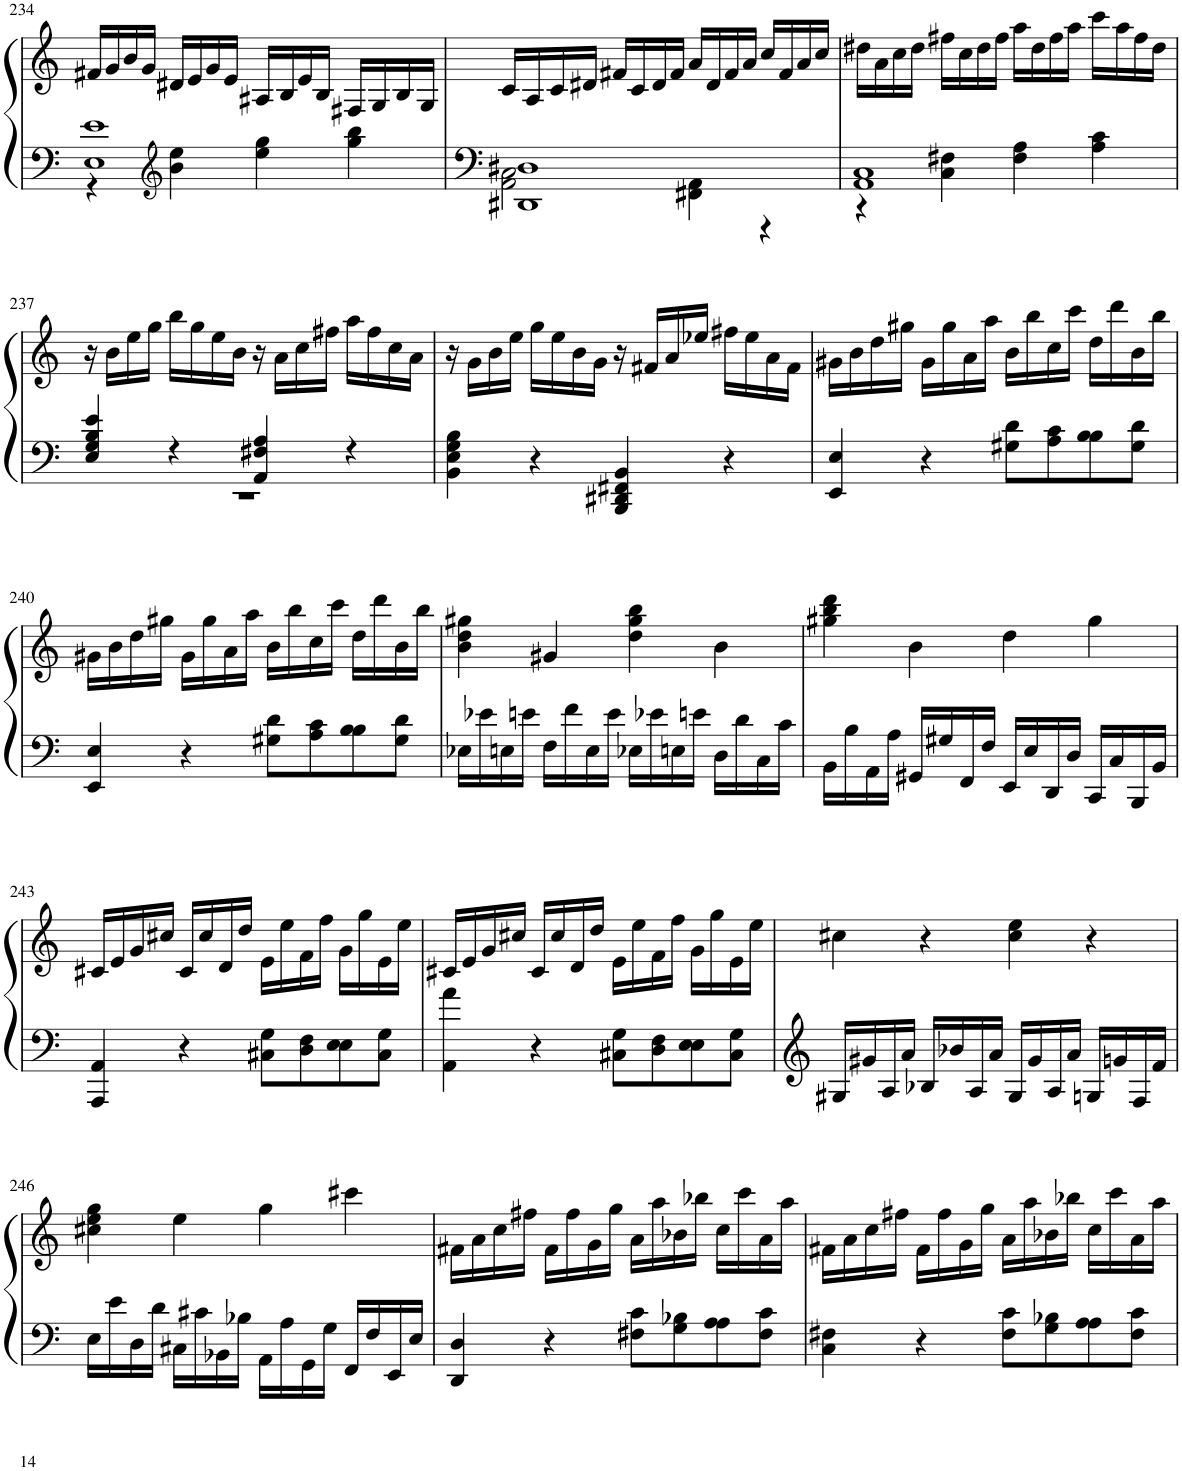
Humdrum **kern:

**kern	**kern
*part1	*part1
*staff2	*staff1
*I"Piano	*
*I'Pno.	*
!!LO:PB:g=z
*clefG2	*clefF4
*k[]	*k[]
*M4/4	*M4/4
*met(c)	*met(c)
=234	=234
*^	*
1E 1e	4r	16f#X/LL
.	.	16g/
.	.	16b/
.	.	16g/JJ
*clefG2	*	*
.	4b\ 4ee\	16d#X/LL
.	.	16e/
.	.	16g/
.	.	16e/JJ
.	4ee\ 4gg\	16A#X/LL
.	.	16B/
.	.	16e/
.	.	16B/JJ
.	4gg\ 4bb\	16F#X/LL
.	.	16G/
.	.	16B/
.	.	16G/JJ
=235	=235	=235
1DD#X 1D#X	2AA\ 2C\	16c/LL
.	.	16A/
.	.	16c/
.	.	16d#X/JJ
.	.	16f#X/LL
.	.	16c/
.	.	16d#/
.	.	16f#/JJ
.	4FF#X\ 4AA\	16a/LL
.	.	16d#/
.	.	16f#/
.	.	16a/JJ
.	4r	16cc/LL
.	.	16f#/
.	.	16a/
.	.	16cc/JJ
=236	=236	=236
1AA 1C	4r	16dd#X\LL
.	.	16a\
.	.	16cc\
.	.	16dd#\JJ
.	4C\ 4F#X\	16ff#X\LL
.	.	16cc\
.	.	16dd#\
.	.	16ff#\JJ
.	4F#\ 4A\	16aa\LL
.	.	16dd#\
.	.	16ff#\
.	.	16aa\JJ
.	4A\ 4c\	16ccc\LL
.	.	16aa\
.	.	16ff#\
.	.	16dd#\JJ
!!LO:LB:g=z
=237	=237	=237
4E/ 4G/ 4B/ 4e/	1r	16r
.	.	16b\LL
.	.	16ee\
.	.	16gg\JJ
4r	.	16bb\LL
.	.	16gg\
.	.	16ee\
.	.	16b\JJ
4AA/ 4F#X/ 4A/	.	16r
.	.	16a\LL
.	.	16cc\
.	.	16ff#X\JJ
4r	.	16aa\LL
.	.	16ff#\
.	.	16cc\
.	.	16a\JJ
*v	*v	*
=238	=238
4BB\ 4E\ 4G\ 4B\	16r
.	16g\LL
.	16b\
.	16ee\JJ
4r	16gg\LL
.	16ee\
.	16b\
.	16g\JJ
4BBB/ 4DD#X/ 4FF#X/ 4BB/	16r
.	16f#X/LL
.	16a/
.	16ee-X/JJ
4r	16ff#X\LL
.	16ee-\
.	16a\
.	16f#\JJ
=239	=239
4EE/ 4E/	16g#X\LL
.	16b\
.	16dd\
.	16gg#X\JJ
4r	16g#\LL
.	16gg#\
.	16a\
.	16aa\JJ
8G#X\ 8d\L	16b\LL
.	16bb\
8A\ 8c\	16cc\
.	16ccc\JJ
8B\ 8B\	16dd\LL
.	16ddd\
8G#\ 8d\J	16b\
.	16bb\JJ
!!LO:LB:g=z
=240	=240
4EE/ 4E/	16g#X\LL
.	16b\
.	16dd\
.	16gg#X\JJ
4r	16g#\LL
.	16gg#\
.	16a\
.	16aa\JJ
8G#X\ 8d\L	16b\LL
.	16bb\
8A\ 8c\	16cc\
.	16ccc\JJ
8B\ 8B\	16dd\LL
.	16ddd\
8G#\ 8d\J	16b\
.	16bb\JJ
=241	=241
16E-X\LL	4b\ 4dd\ 4gg#X\
16e-X\	.
16En\	.
16en\JJ	.
16F\LL	4g#X/
16f\	.
16E\	.
16e\JJ	.
16E-X\LL	4dd\ 4gg#\ 4bb\
16e-X\	.
16En\	.
16en\JJ	.
16D\LL	4b\
16d\	.
16C\	.
16c\JJ	.
=242	=242
16BB\LL	4gg#X\ 4bb\ 4ddd\
16B\	.
16AA\	.
16A\JJ	.
16GG#X/LL	4b\
16G#X/	.
16FF/	.
16F/JJ	.
16EE/LL	4dd\
16E/	.
16DD/	.
16D/JJ	.
16CC/LL	4gg#\
16C/	.
16BBB/	.
16BB/JJ	.
!!LO:LB:g=z
=243	=243
4AAA/ 4AA/	16c#X/LL
.	16e/
.	16g/
.	16cc#X/JJ
4r	16c#/LL
.	16cc#/
.	16d/
.	16dd/JJ
8C#X\ 8G\L	16e\LL
.	16ee\
8D\ 8F\	16f\
.	16ff\JJ
8E\ 8E\	16g\LL
.	16gg\
8C#\ 8G\J	16e\
.	16ee\JJ
=244	=244
4AA\ 4a\	16c#X/LL
.	16e/
.	16g/
.	16cc#X/JJ
4r	16c#/LL
.	16cc#/
.	16d/
.	16dd/JJ
8C#X\ 8G\L	16e\LL
.	16ee\
8D\ 8F\	16f\
.	16ff\JJ
8E\ 8E\	16g\LL
.	16gg\
8C#\ 8G\J	16e\
.	16ee\JJ
=245	=245
16G#X/LL	4cc#X\
16g#X/	.
16A/	.
16a/JJ	.
16B-X/LL	4r
16b-X/	.
16A/	.
16a/JJ	.
16G#/LL	4cc#\ 4ee\
16g#/	.
16A/	.
16a/JJ	.
16Gn/LL	4r
16gn/	.
16F/	.
16f/JJ	.
!!LO:LB:g=z
=246	=246
16E\LL	4cc#X\ 4ee\ 4gg\
16e\	.
16D\	.
16d\JJ	.
16C#X\LL	4ee\
16c#X\	.
16BB-X\	.
16B-X\JJ	.
16AA\LL	4gg\
16A\	.
16GG\	.
16G\JJ	.
16FF/LL	4ccc#X\
16F/	.
16EE/	.
16E/JJ	.
=247	=247
4DD/ 4D/	16f#X\LL
.	16a\
.	16cc\
.	16ff#X\JJ
4r	16f#\LL
.	16ff#\
.	16g\
.	16gg\JJ
8F#X\ 8c\L	16a\LL
.	16aa\
8G\ 8B-X\	16b-X\
.	16bb-X\JJ
8A\ 8A\	16cc\LL
.	16ccc\
8F#\ 8c\J	16a\
.	16aa\JJ
=248	=248
4C\ 4F#X\	16f#X\LL
.	16a\
.	16cc\
.	16ff#X\JJ
4r	16f#\LL
.	16ff#\
.	16g\
.	16gg\JJ
8F#\ 8c\L	16a\LL
.	16aa\
8G\ 8B-X\	16b-X\
.	16bb-X\JJ
8A\ 8A\	16cc\LL
.	16ccc\
8F#\ 8c\J	16a\
.	16aa\JJ
=	=
*-	*-
